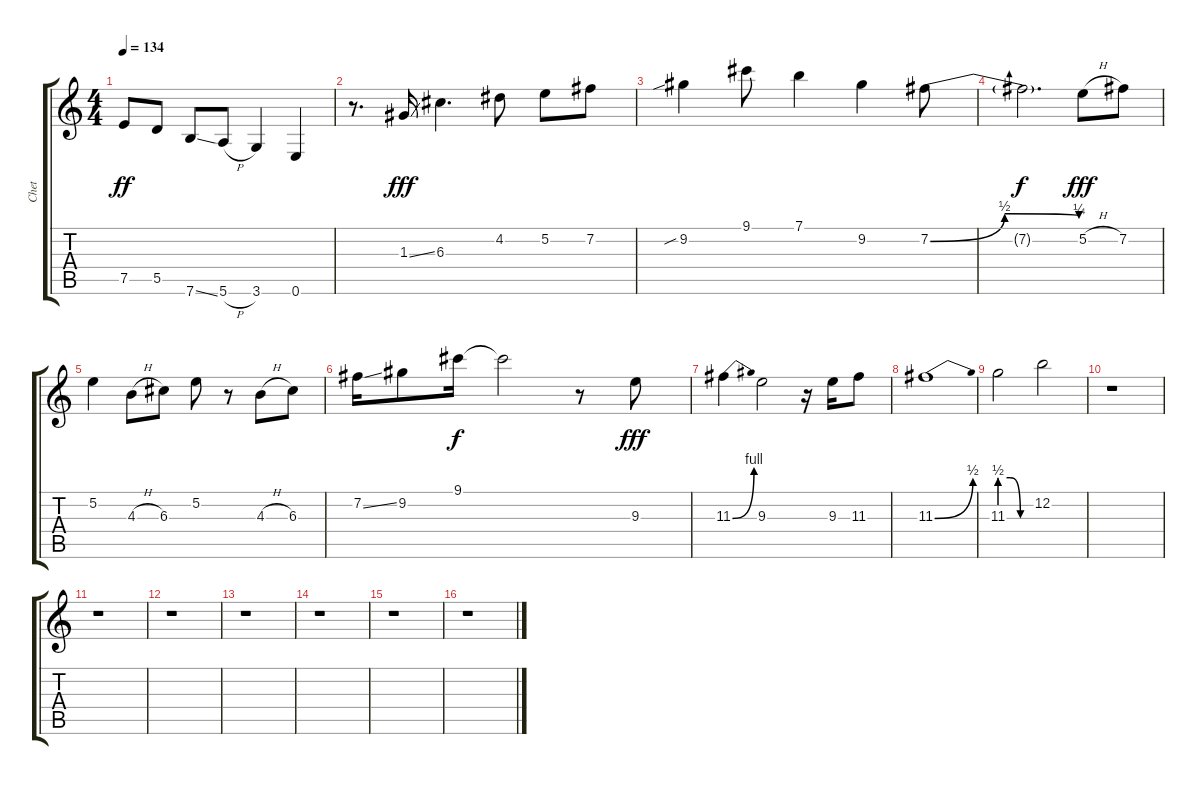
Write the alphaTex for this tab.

\track ("Chet" "Chet") {instrument electricguitarjazz}
\staff {score tabs}
\tuning (E4 B3 G3 D3 A2 E2) {hide}
\ts (4 4)
\tempo 134
\clef g2
\ks c
7.5.8{dy ff} 5.5.8 7.6{ss}.8 5.6{h}.8 3.6.4 0.6.4 |
r.8{d} 1.3{ss}.16{dy fff} 6.3.4{d} 4.2.8 5.2.8 7.2.8 |
9.2{sib}.4 9.1.8 7.1.4 9.2.4 7.2{be (bendrelease 0 0 8 2 30 2 60 1)}.8 |
7.2{t}.2{d dy f} 5.2{h}.8{dy fff} 7.2.8 |
5.2.4 4.3{h}.8 6.3.8 5.2.8 r.8 4.3{h}.8 6.3.8 |
7.2{ss}.16 9.2.8 9.1.16{dy f} 9.1{t}.2 r.8 9.3.8{dy fff} |
11.3{be (bend 0 0 60 4)}.4 9.3.2 r.16 9.3.16 11.3.8 |
11.3{be (bend 0 0 60 2)}.1 |
11.3{be (custom 0 2 20 2 40 0 60 0)}.2 12.2.2 |
r.1 |
r.1 |
r.1 |
r.1 |
r.1 |
r.1 |
r.1
